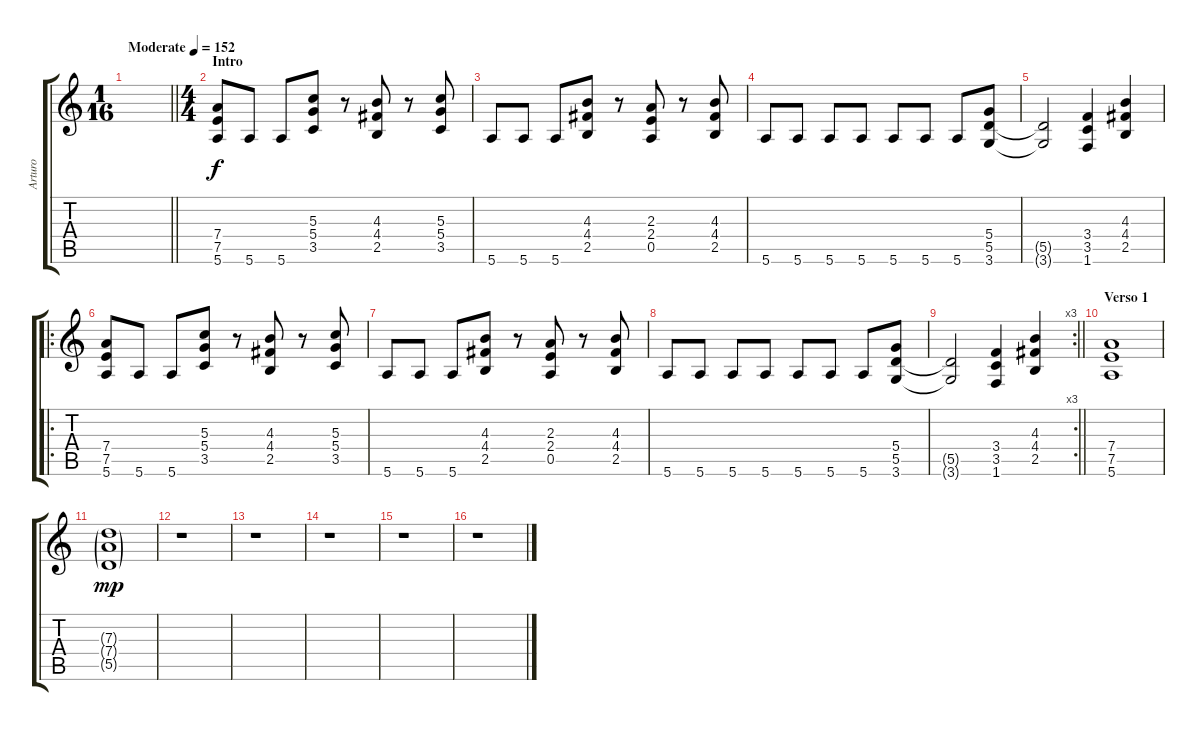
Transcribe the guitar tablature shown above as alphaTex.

\track ("Arturo" "Arturo") {instrument overdrivenguitar}
\staff {score tabs}
\tuning (E4 B3 G3 D3 A2 E2) {hide}
\ts (1 16)
\tempo (152 "Moderate")
\clef g2
\barLineRight lightlight
\ks c
|
\ts (4 4)
\section ("" "Intro")
(7.4 7.5 5.6).8 5.6.8 5.6.8 (5.3 5.4 3.5).8 r.8 (4.3 4.4 2.5).8 r.8 (5.3 5.4 3.5).8 |
5.6.8 5.6.8 5.6.8 (4.3 4.4 2.5).8 r.8 (2.3 2.4 0.5).8 r.8 (4.3 4.4 2.5).8 |
5.6.8 5.6.8 5.6.8 5.6.8 5.6.8 5.6.8 5.6.8 (5.4 5.5 3.6).8 |
(5.5{t} 3.6{t}).2 (3.4 3.5 1.6).4 (4.3 4.4 2.5).4 |
\ro
(7.4 7.5 5.6).8 5.6.8 5.6.8 (5.3 5.4 3.5).8 r.8 (4.3 4.4 2.5).8 r.8 (5.3 5.4 3.5).8 |
5.6.8 5.6.8 5.6.8 (4.3 4.4 2.5).8 r.8 (2.3 2.4 0.5).8 r.8 (4.3 4.4 2.5).8 |
5.6.8 5.6.8 5.6.8 5.6.8 5.6.8 5.6.8 5.6.8 (5.4 5.5 3.6).8 |
\rc 3
\barLineRight lightlight
(5.5{t} 3.6{t}).2 (3.4 3.5 1.6).4 (4.3 4.4 2.5).4 |
\section ("" "Verso 1")
(7.4 7.5 5.6).1 |
(7.3{g} 7.4{g} 5.5{g}).1{dy mp} |
r.1 |
r.1 |
r.1 |
r.1 |
r.1
